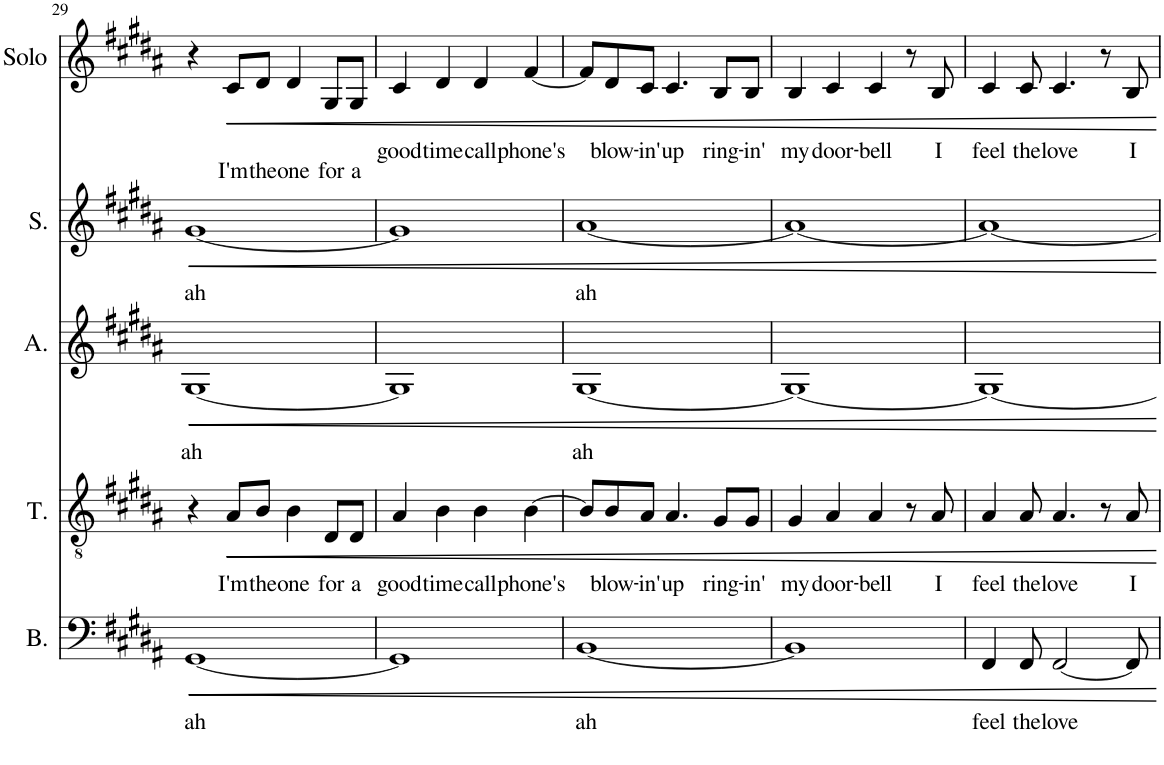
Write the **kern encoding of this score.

**kern	**text	**kern	**text	**kern	**text	**kern	**text	**kern	**text
*part5	*part5	*part4	*part4	*part3	*part3	*part2	*part2	*part1	*part1
*staff5	*staff5	*staff4	*staff4	*staff3	*staff3	*staff2	*staff2	*staff1	*staff1
*I"Bass	*	*I"Tenor	*	*I"Alto	*	*I"Soprano	*	*I"Solo	*
*I'B.	*	*I'T.	*	*I'A.	*	*I'S.	*	*I'Solo	*
!!LO:PB:g=z
*clefF4	*	*clefGv2	*	*clefG2	*	*clefG2	*	*clefG2	*
*k[f#c#g#d#a#]	*	*k[f#c#g#d#a#]	*	*k[f#c#g#d#a#]	*	*k[f#c#g#d#a#]	*	*k[f#c#g#d#a#]	*
*M2/2	*	*M2/2	*	*M2/2	*	*M2/2	*	*M2/2	*
*met(c|)	*	*met(c|)	*	*met(c|)	*	*met(c|)	*	*met(c|)	*
=29	=29	=29	=29	=29	=29	=29	=29	=29	=29
!	!LO:LY:b	!	!	!	!LO:LY:b	!	!LO:LY:b	!	!
[1GG#	ah	4r	.	[1G#	ah	[1g#	ah	4r	.
!	!	!	!LO:LY:b	!	!	!	!	!	!LO:LY:b
.	.	8A#/L	I'm	.	.	.	.	8c#/L	I'm
!	!	!	!LO:LY:b	!	!	!	!	!	!LO:LY:b
.	.	8B/J	the	.	.	.	.	8d#/J	the
!	!	!	!LO:LY:b	!	!	!	!	!	!LO:LY:b
.	.	4B\	one	.	.	.	.	4d#/	one
!	!	!	!LO:LY:b	!	!	!	!	!	!LO:LY:b
.	.	8D#/L	for	.	.	.	.	8G#/L	for
!	!	!	!LO:LY:b	!	!	!	!	!	!LO:LY:b
.	.	8D#/J	a	.	.	.	.	8G#/J	a
=30	=30	=30	=30	=30	=30	=30	=30	=30	=30
!	!	!	!LO:LY:b	!	!	!	!	!	!LO:LY:b
1GG#]	.	4A#/	good	1G#]	.	1g#]	.	4c#/	good
!	!	!	!LO:LY:b	!	!	!	!	!	!LO:LY:b
.	.	4B\	time	.	.	.	.	4d#/	time
!	!	!	!LO:LY:b	!	!	!	!	!	!LO:LY:b
.	.	4B\	call	.	.	.	.	4d#/	call
!	!	!	!LO:LY:b	!	!	!	!	!	!LO:LY:b
.	.	[4B\	phone's	.	.	.	.	[4f#/	phone's
=31	=31	=31	=31	=31	=31	=31	=31	=31	=31
!	!LO:LY:b	!	!	!	!LO:LY:b	!	!LO:LY:b	!	!
[1BB	ah	8B/L]	.	[1G#	ah	[1a#	ah	8f#/L]	.
!	!	!	!LO:LY:b	!	!	!	!	!	!LO:LY:b
.	.	8B/	blow-	.	.	.	.	8d#/	blow-
!	!	!	!LO:LY:b	!	!	!	!	!	!LO:LY:b
.	.	8A#/J	-in'	.	.	.	.	8c#/J	-in'
!	!	!	!LO:LY:b	!	!	!	!	!	!LO:LY:b
.	.	4.A#/	up	.	.	.	.	4.c#/	up
!	!	!	!LO:LY:b	!	!	!	!	!	!LO:LY:b
.	.	8G#/L	ring-	.	.	.	.	8B/L	ring-
!	!	!	!LO:LY:b	!	!	!	!	!	!LO:LY:b
.	.	8G#/J	-in'	.	.	.	.	8B/J	-in'
=32	=32	=32	=32	=32	=32	=32	=32	=32	=32
!	!	!	!LO:LY:b	!	!	!	!	!	!LO:LY:b
1BB]	.	4G#/	my	1G#_	.	1a#_	.	4B/	my
!	!	!	!LO:LY:b	!	!	!	!	!	!LO:LY:b
.	.	4A#/	door-	.	.	.	.	4c#/	door-
!	!	!	!LO:LY:b	!	!	!	!	!	!LO:LY:b
.	.	4A#/	-bell	.	.	.	.	4c#/	-bell
.	.	8r	.	.	.	.	.	8r	.
!	!	!	!LO:LY:b	!	!	!	!	!	!LO:LY:b
.	.	8A#/	I	.	.	.	.	8B/	I
=33	=33	=33	=33	=33	=33	=33	=33	=33	=33
!	!LO:LY:b	!	!LO:LY:b	!	!	!	!	!	!LO:LY:b
4FF#/	feel	4A#/	feel	1G#_	.	1a#_	.	4c#/	feel
!	!LO:LY:b	!	!LO:LY:b	!	!	!	!	!	!LO:LY:b
8FF#/	the	8A#/	the	.	.	.	.	8c#/	the
!	!LO:LY:b	!	!LO:LY:b	!	!	!	!	!	!LO:LY:b
[2FF#/	love	4.A#/	love	.	.	.	.	4.c#/	love
.	.	8r	.	.	.	.	.	8r	.
!	!	!	!LO:LY:b	!	!	!	!	!	!LO:LY:b
8FF#/]	.	8A#/	I	.	.	.	.	8B/	I
=	=	=	=	=	=	=	=	=	=
*-	*-	*-	*-	*-	*-	*-	*-	*-	*-
